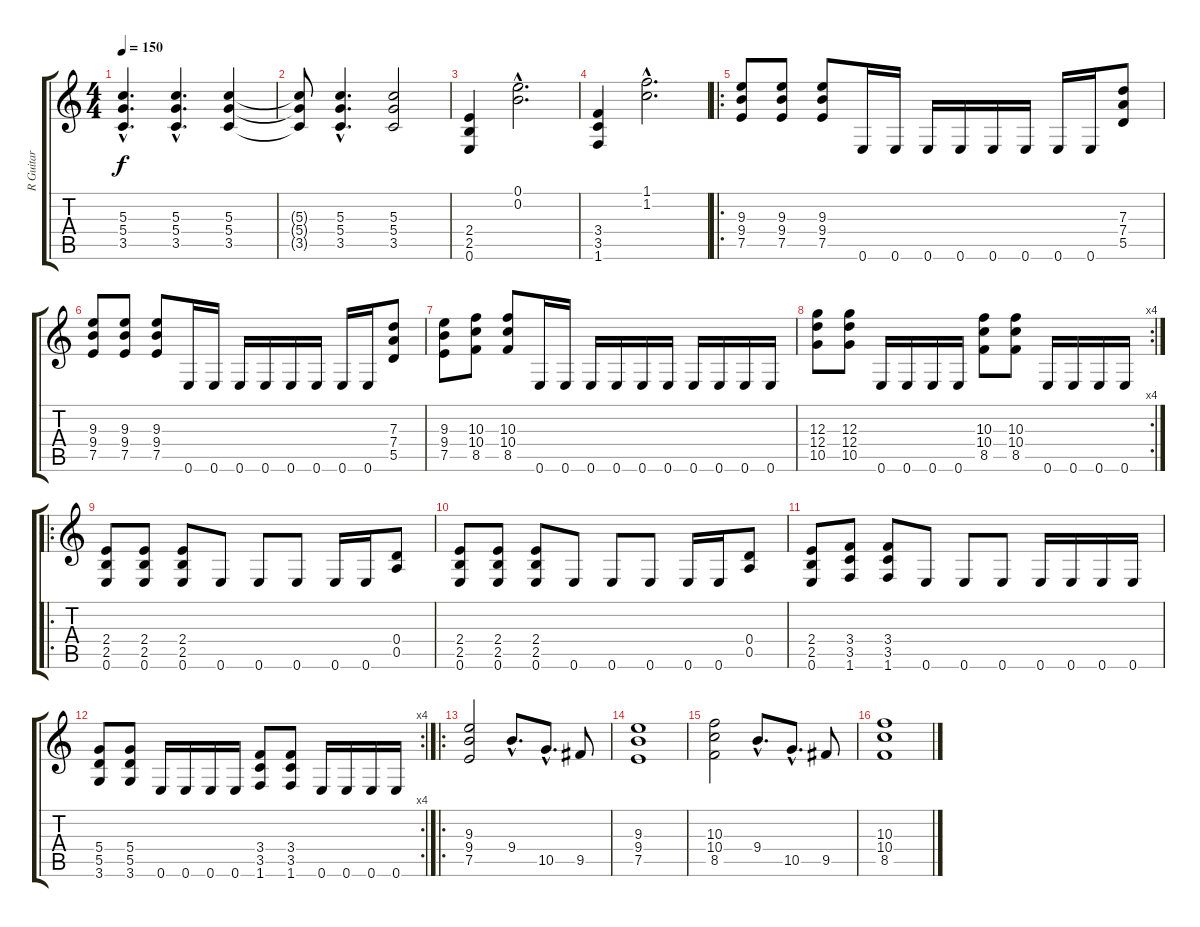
\track ("R Guitar" "R Guitar") {instrument distortionguitar}
\staff {score tabs}
\tuning (E4 B3 G3 D3 A2 E2) {hide}
\ts (4 4)
\tempo 150
\clef g2
\ks c
(5.3{hac} 5.4{hac} 3.5{hac}).4{d dy f} (5.3{hac} 5.4{hac} 3.5{hac}).4{d} (5.3 5.4 3.5).4 |
(5.3{t} 5.4{t} 3.5{t}).8 (5.3{hac} 5.4{hac} 3.5{hac}).4{d} (5.3 5.4 3.5).2 |
(2.4 2.5 0.6).4 (0.1{hac} 0.2{hac}).2{d} |
(3.4 3.5 1.6).4 (1.1{hac} 1.2{hac}).2{d} |
\ro
(9.3 9.4 7.5).8 (9.3 9.4 7.5).8 (9.3 9.4 7.5).8 0.6.16 0.6.16 0.6.16 0.6.16 0.6.16 0.6.16 0.6.16 0.6.16 (7.3 7.4 5.5).8 |
(9.3 9.4 7.5).8 (9.3 9.4 7.5).8 (9.3 9.4 7.5).8 0.6.16 0.6.16 0.6.16 0.6.16 0.6.16 0.6.16 0.6.16 0.6.16 (7.3 7.4 5.5).8 |
(9.3 9.4 7.5).8 (10.3 10.4 8.5).8 (10.3 10.4 8.5).8 0.6.16 0.6.16 0.6.16 0.6.16 0.6.16 0.6.16 0.6.16 0.6.16 0.6.16 0.6.16 |
\rc 4
(12.3 12.4 10.5).8 (12.3 12.4 10.5).8 0.6.16 0.6.16 0.6.16 0.6.16 (10.3 10.4 8.5).8 (10.3 10.4 8.5).8 0.6.16 0.6.16 0.6.16 0.6.16 |
\ro
(2.4 2.5 0.6).8 (2.4 2.5 0.6).8 (2.4 2.5 0.6).8 0.6.8 0.6.8 0.6.8 0.6.16 0.6.16 (0.4 0.5).8 |
(2.4 2.5 0.6).8 (2.4 2.5 0.6).8 (2.4 2.5 0.6).8 0.6.8 0.6.8 0.6.8 0.6.16 0.6.16 (0.4 0.5).8 |
(2.4 2.5 0.6).8 (3.4 3.5 1.6).8 (3.4 3.5 1.6).8 0.6.8 0.6.8 0.6.8 0.6.16 0.6.16 0.6.16 0.6.16 |
\rc 4
(5.4 5.5 3.6).8 (5.4 5.5 3.6).8 0.6.16 0.6.16 0.6.16 0.6.16 (3.4 3.5 1.6).8 (3.4 3.5 1.6).8 0.6.16 0.6.16 0.6.16 0.6.16 |
\ro
(9.3 9.4 7.5).2 9.4{hac}.8{d} 10.5{hac}.8{d} 9.5.8 |
(9.3 9.4 7.5).1 |
(10.3 10.4 8.5).2 9.4{hac}.8{d} 10.5{hac}.8{d} 9.5.8 |
(10.3 10.4 8.5).1
